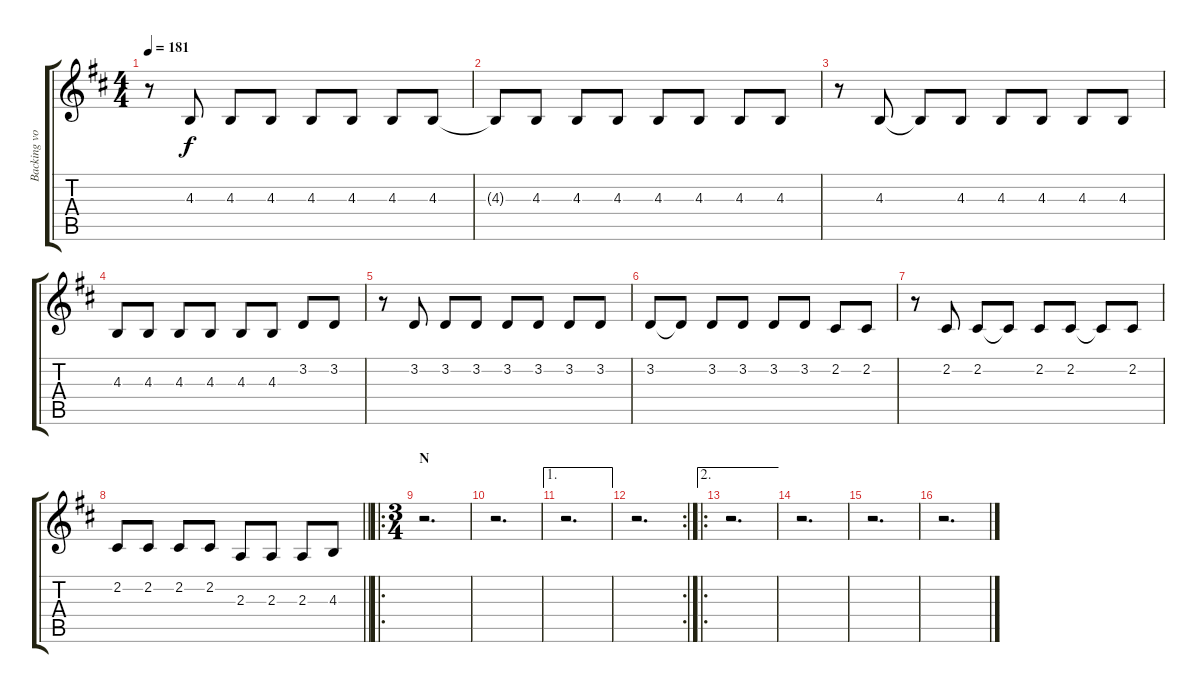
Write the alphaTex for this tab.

\track ("Backing vocals" "Backing vo") {instrument tenorsax}
\staff {score tabs}
\tuning (E4 B3 G3 D3 A2 E2) {hide}
\ts (4 4)
\tempo 181
\clef g2
\ks d
r.8{dy f} 4.3.8 4.3.8 4.3.8 4.3.8 4.3.8 4.3.8 4.3.8 |
4.3{t}.8 4.3.8 4.3.8 4.3.8 4.3.8 4.3.8 4.3.8 4.3.8 |
r.8 4.3.8 4.3{t}.8 4.3.8 4.3.8 4.3.8 4.3.8 4.3.8 |
4.3.8 4.3.8 4.3.8 4.3.8 4.3.8 4.3.8 3.2.8 3.2.8 |
r.8 3.2.8 3.2.8 3.2.8 3.2.8 3.2.8 3.2.8 3.2.8 |
3.2.8 3.2{t}.8 3.2.8 3.2.8 3.2.8 3.2.8 2.2.8 2.2.8 |
r.8 2.2.8 2.2.8 2.2{t}.8 2.2.8 2.2.8 2.2{t}.8 2.2.8 |
\barLineRight lightlight
2.2.8 2.2.8 2.2.8 2.2.8 2.3.8 2.3.8 2.3.8 4.3.8 |
\ro
\ts (3 4)
\section ("" "N")
r.2{d} |
r.2{d} |
\ae 1
r.2{d} |
\rc 2
r.2{d} |
\ae 2
\ro
r.2{d} |
r.2{d} |
r.2{d} |
r.2{d}
